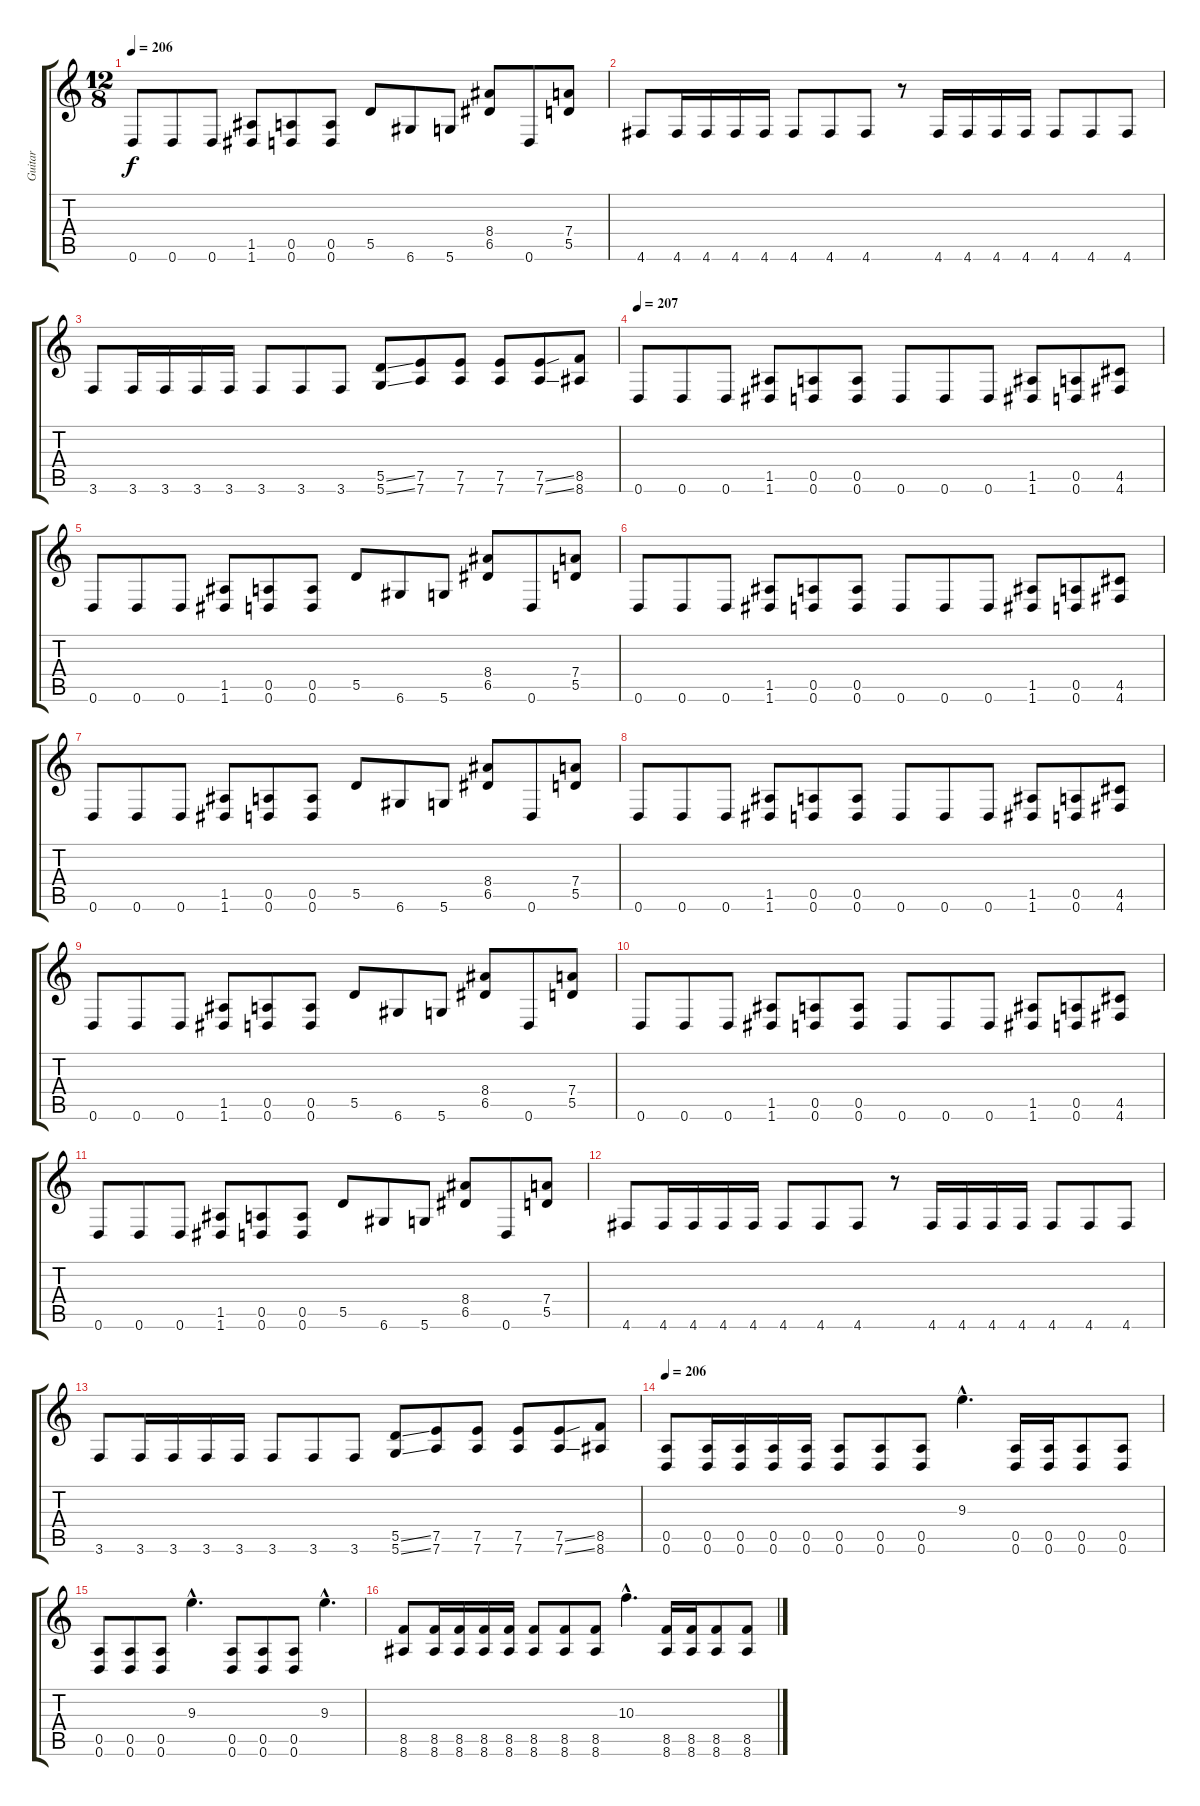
\track ("Guitar" "Guitar") {instrument distortionguitar}
\staff {score tabs}
\tuning (E4 B3 G3 D3 A2 D2) {hide}
\ts (12 8)
\tempo 206
\clef g2
\ks c
0.6.8{dy f} 0.6.8 0.6.8 (1.5 1.6).8 (0.5 0.6).8 (0.5 0.6).8 5.5.8 6.6.8 5.6.8 (8.4 6.5).8 0.6.8 (7.4 5.5).8 |
4.6.8 4.6.16 4.6.16 4.6.16 4.6.16 4.6.8 4.6.8 4.6.8 r.8 4.6.16 4.6.16 4.6.16 4.6.16 4.6.8 4.6.8 4.6.8 |
3.6.8 3.6.16 3.6.16 3.6.16 3.6.16 3.6.8 3.6.8 3.6.8 (5.5{ss} 5.6{ss}).8 (7.5 7.6).8 (7.5 7.6).8 (7.5 7.6).8 (7.5{ss} 7.6{ss}).8 (8.5 8.6).8 |
\tempo 207
0.6.8 0.6.8 0.6.8 (1.5 1.6).8 (0.5 0.6).8 (0.5 0.6).8 0.6.8 0.6.8 0.6.8 (1.5 1.6).8 (0.5 0.6).8 (4.5 4.6).8 |
0.6.8 0.6.8 0.6.8 (1.5 1.6).8 (0.5 0.6).8 (0.5 0.6).8 5.5.8 6.6.8 5.6.8 (8.4 6.5).8 0.6.8 (7.4 5.5).8 |
0.6.8 0.6.8 0.6.8 (1.5 1.6).8 (0.5 0.6).8 (0.5 0.6).8 0.6.8 0.6.8 0.6.8 (1.5 1.6).8 (0.5 0.6).8 (4.5 4.6).8 |
0.6.8 0.6.8 0.6.8 (1.5 1.6).8 (0.5 0.6).8 (0.5 0.6).8 5.5.8 6.6.8 5.6.8 (8.4 6.5).8 0.6.8 (7.4 5.5).8 |
0.6.8 0.6.8 0.6.8 (1.5 1.6).8 (0.5 0.6).8 (0.5 0.6).8 0.6.8 0.6.8 0.6.8 (1.5 1.6).8 (0.5 0.6).8 (4.5 4.6).8 |
0.6.8 0.6.8 0.6.8 (1.5 1.6).8 (0.5 0.6).8 (0.5 0.6).8 5.5.8 6.6.8 5.6.8 (8.4 6.5).8 0.6.8 (7.4 5.5).8 |
0.6.8 0.6.8 0.6.8 (1.5 1.6).8 (0.5 0.6).8 (0.5 0.6).8 0.6.8 0.6.8 0.6.8 (1.5 1.6).8 (0.5 0.6).8 (4.5 4.6).8 |
0.6.8 0.6.8 0.6.8 (1.5 1.6).8 (0.5 0.6).8 (0.5 0.6).8 5.5.8 6.6.8 5.6.8 (8.4 6.5).8 0.6.8 (7.4 5.5).8 |
4.6.8 4.6.16 4.6.16 4.6.16 4.6.16 4.6.8 4.6.8 4.6.8 r.8 4.6.16 4.6.16 4.6.16 4.6.16 4.6.8 4.6.8 4.6.8 |
3.6.8 3.6.16 3.6.16 3.6.16 3.6.16 3.6.8 3.6.8 3.6.8 (5.5{ss} 5.6{ss}).8 (7.5 7.6).8 (7.5 7.6).8 (7.5 7.6).8 (7.5{ss} 7.6{ss}).8 (8.5 8.6).8 |
\tempo 206
(0.5 0.6).8 (0.5 0.6).16 (0.5 0.6).16 (0.5 0.6).16 (0.5 0.6).16 (0.5 0.6).8 (0.5 0.6).8 (0.5 0.6).8 9.3{hac}.4{d} (0.5 0.6).16 (0.5 0.6).16 (0.5 0.6).8 (0.5 0.6).8 |
(0.5 0.6).8 (0.5 0.6).8 (0.5 0.6).8 9.3{hac}.4{d} (0.5 0.6).8 (0.5 0.6).8 (0.5 0.6).8 9.3{hac}.4{d} |
(8.5 8.6).8 (8.5 8.6).16 (8.5 8.6).16 (8.5 8.6).16 (8.5 8.6).16 (8.5 8.6).8 (8.5 8.6).8 (8.5 8.6).8 10.3{hac}.4{d} (8.5 8.6).16 (8.5 8.6).16 (8.5 8.6).8 (8.5 8.6).8
